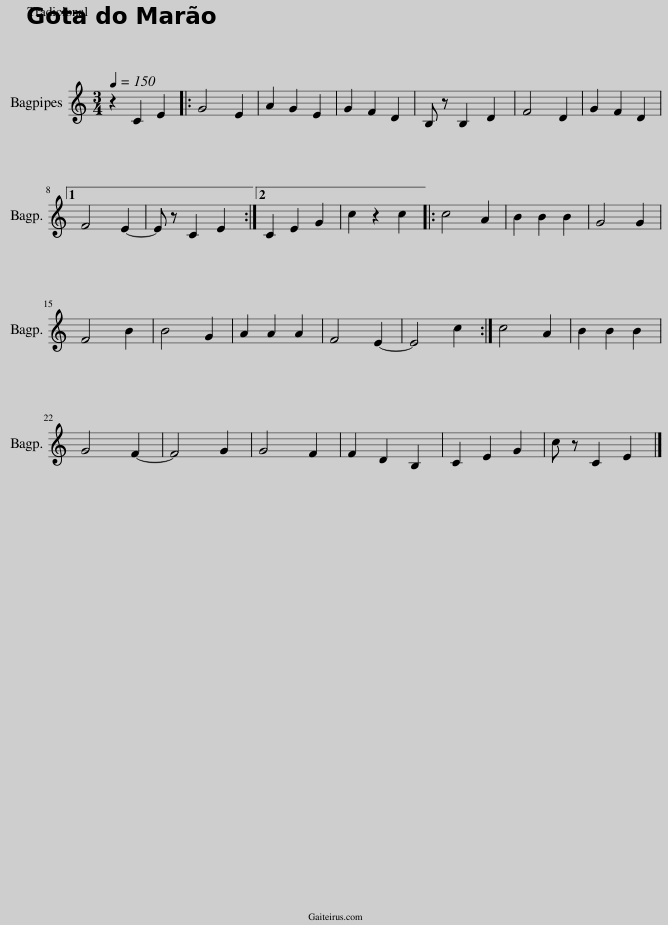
X:1
L:1/8
Q:1/4=150
M:3/4
I:linebreak $
K:C
V:1 treble
V:1
 z2 C2 E2 |: G4 E2 | A2 G2 E2 | G2 F2 D2 | B, z B,2 D2 | %5
 F4 D2 | G2 F2 D2 |1$ F4 E2- | E z C2 E2 :|2 C2 E2 G2 | %10
 c2 z2 c2 |: c4 A2 | B2 B2 B2 | G4 G2 |$ F4 B2 | %15
 B4 G2 | A2 A2 A2 | F4 E2- | E4 c2 :| c4 A2 | %20
 B2 B2 B2 |$ G4 F2- | F4 G2 | G4 F2 | F2 D2 B,2 | %25
 C2 E2 G2 | c z C2 E2 |] %27
